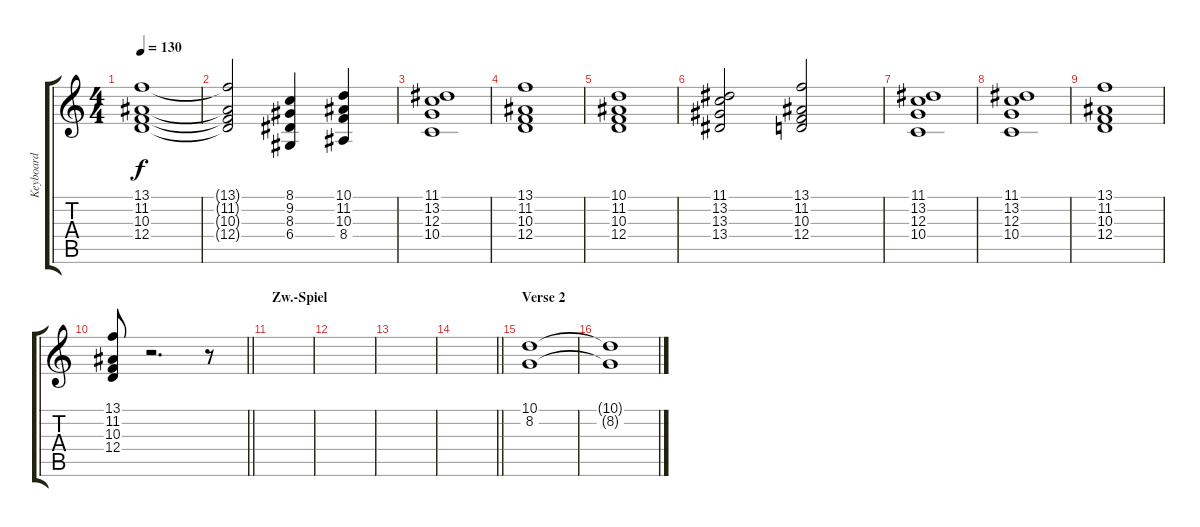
\track ("Keyboard" "Keyboard") {instrument stringensemble1}
\staff {score tabs}
\tuning (E4 B3 G3 D3 A2 E2) {hide}
\ts (4 4)
\tempo 130
\clef g2
\ks c
(13.1 11.2 10.3 12.4).1{dy f} |
(13.1{t} 11.2{t} 10.3{t} 12.4{t}).2 (8.1 9.2 8.3 6.4).4 (10.1 11.2 10.3 8.4).4 |
(11.1 13.2 12.3 10.4).1 |
(13.1 11.2 10.3 12.4).1 |
(10.1 11.2 10.3 12.4).1 |
(11.1 13.2 13.3 13.4).2 (13.1 11.2 10.3 12.4).2 |
(11.1 13.2 12.3 10.4).1 |
(11.1 13.2 12.3 10.4).1 |
(13.1 11.2 10.3 12.4).1 |
\barLineRight lightlight
(13.1 11.2 10.3 12.4).8 r.2{d} r.8 |
\section ("" "Zw.-Spiel")
|
|
|
\barLineRight lightlight
|
\section ("" "Verse 2")
(10.1 8.2).1 |
(10.1{t} 8.2{t}).1
